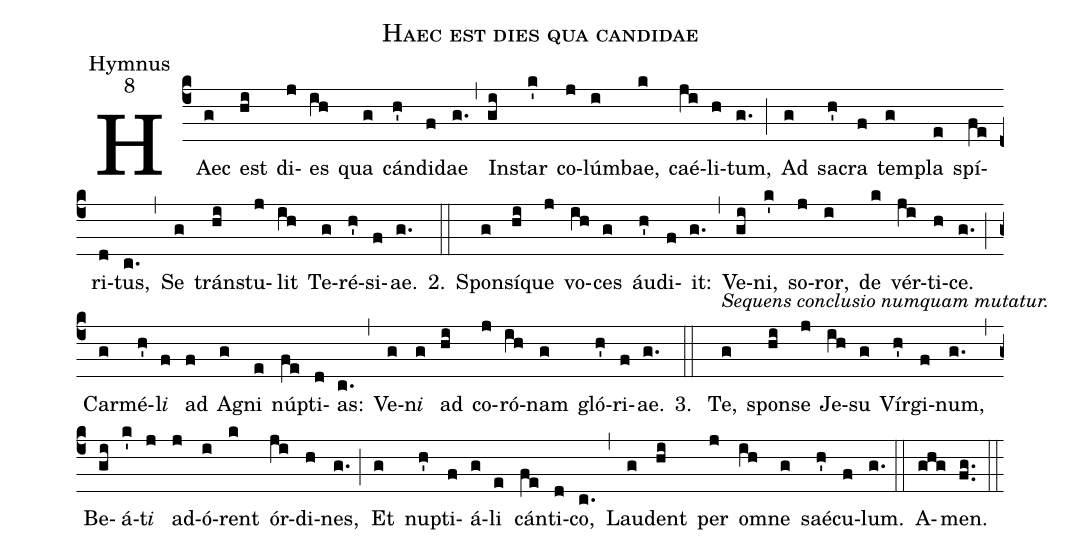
name:Haec est dies qua candidae;
office-part:Hymnus;
mode:8;
%%
(c4) HAec(g) est(hi) di(j)es(ih) qua(g) cán(h')di(f)dae(g.) (,) In(gi)star(k') co(j)lúm(i)bae,(k) caé(ji)li(h)tum,(g.) (;) Ad(g) sa(h')cra(f) tem(g)pla(e) spí(fe)ri(d)tus,(c.) (,) Se(g) trán(hi)stu(j)lit(ih) Te(g)ré(h')si(f)ae.(g.) 2.(::) Spon(g)sí(hi)que(j) vo(ih)ces(g) áu(h')di(f)it:(g.) (,) Ve(gi)ni,(k') so(j)ror,(i) de(k) vér(ji)ti(h)ce.(g.) (;) Car(g)mé(h')l<i>i</i>(f) ad(f) A(g)gni(e) nú(fe)pti(d)as:(c.) (,) Ve(g)n<i>i</i>(g) ad(hi) co(j)ró(ih)nam(g) gló(h')ri(f)ae.(g.) 3.(::) <alt>Sequens conclusio numquam mutatur.</alt> Te,(g) spon(hi)se(j) Je(ih)su(g) Vír(h')gi(f)num,(g.) (,) Be(gi)á(k')t<i>i</i>(j) ad(j)ó(i)rent(k) ór(ji)di(h)nes,(g.) (;) Et(g) nu(h')pti(f)á(g)li(e) cán(fe)ti(d)co,(c.) (,) Lau(g)dent(hi) per(j) o(ih)mne(g) saé(h')cu(f)lum.(g.) (::) A(ghg)men.(fg..) (::)
